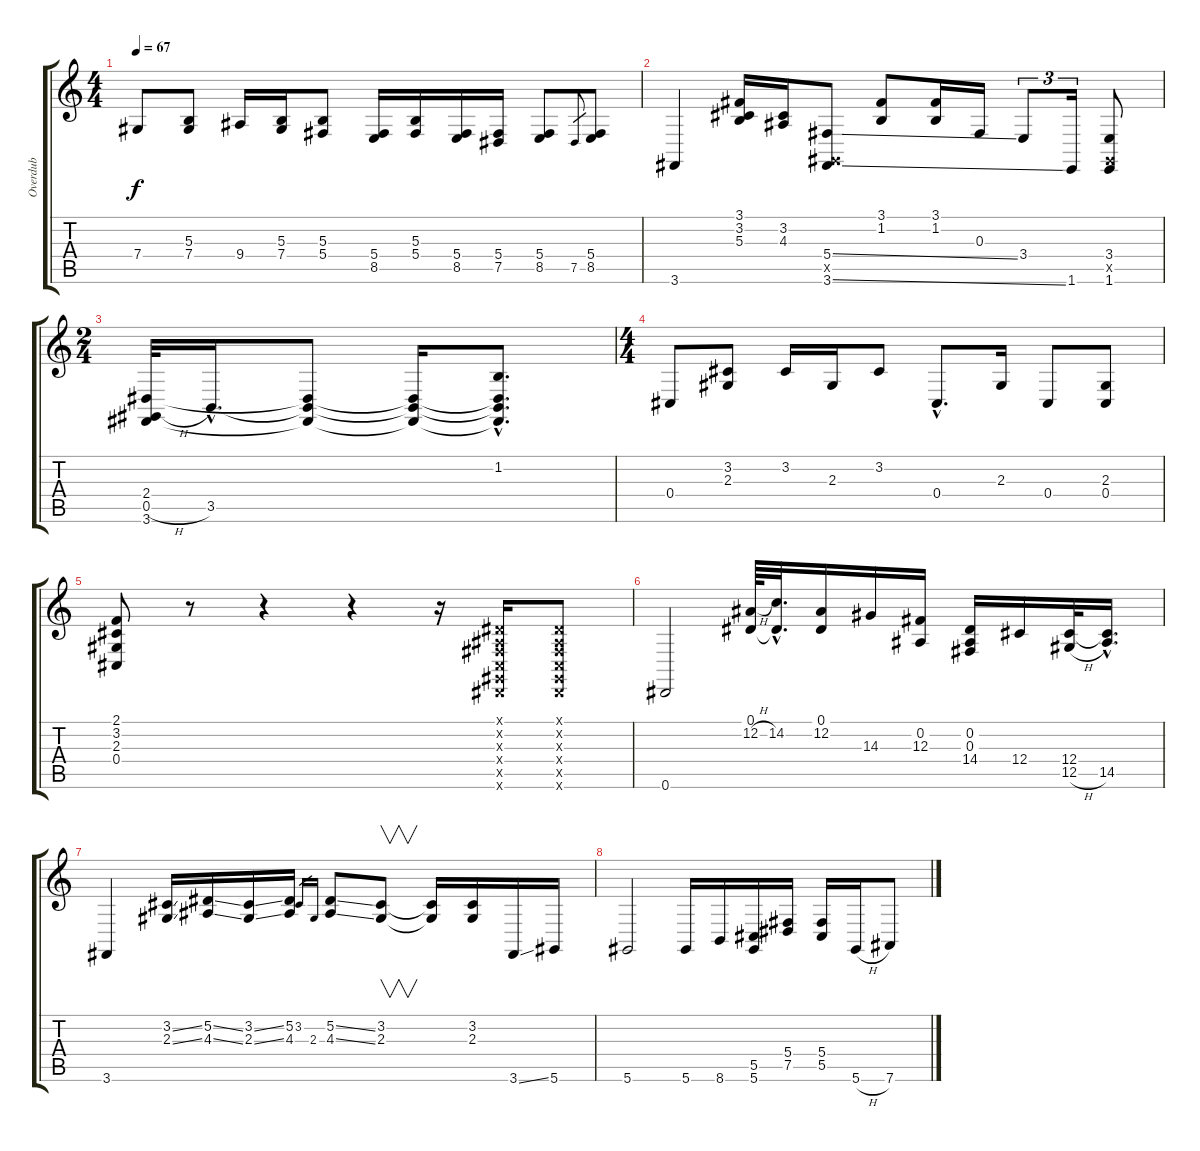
\track ("Overdub" "Overdub") {instrument pad5bowed}
\staff {score tabs}
\tuning (Eb4 Bb3 Gb3 Db3 Ab2 Eb2) {hide}
\ts (4 4)
\tempo 67
\clef g2
\ks c
7.4.8{dy f} (5.3 7.4).8 9.4.16 (5.3 7.4).16 (5.3 5.4).8 (5.4 8.5).16 (5.3 5.4).16 (5.4 8.5).16 (5.4 7.5).16 (5.4 8.5).8 7.5.8{gr} (5.4 8.5).8 |
3.6.4 (3.1 3.2 5.3).16 (3.2 4.3).16 (5.4{ss} 0.5{x} 3.6{ss}).8 (3.1 1.2).8 (3.1 1.2).16 0.3.16 3.4.8{tu (3 2)} 1.6.16{tu (3 2)} (3.4 0.5{x} 1.6).8 |
\ts (2 4)
(2.4 0.5{h} 3.6).32 3.5{hac}.16{d} (2.4{t} 3.5{t} 3.6{t}).8 (2.4{t} 3.5{t} 3.6{t}).16 (1.2{hac} 2.4{hac t} 3.5{hac t} 3.6{hac t}).8{d} |
\ts (4 4)
0.4.8 (3.2 2.3).8 3.2.16 2.3.16 3.2.8 0.4{hac}.8{d} 2.3.16 0.4.8 (2.3 0.4).8 |
(2.1 3.2 2.3 0.4).8 r.8 r.4 r.4 r.16 (0.1{x} 0.2{x} 0.3{x} 0.4{x} 0.5{x} 0.6{x}).16 (0.1{x} 0.2{x} 0.3{x} 0.4{x} 0.5{x} 0.6{x}).8 |
0.6.2 (0.1 12.2{h}).64 (0.1{hac t} 14.2{hac}).32{d} (0.1 12.2).16 14.3.16 (0.2 12.3).16 (0.2 0.3 14.4).16 12.4.16 (12.4 12.5{h}).32 (12.4{hac t} 14.5{hac}).16{d} |
3.6.4 (3.2{ss} 2.3{ss}).16 (5.2{ss} 4.3{ss}).16 (3.2{ss} 2.3{ss}).16 (5.2 4.3).16 3.2.16{gr} 2.3.16{gr} (5.2{ss} 4.3{ss}).8 (3.2 2.3).8{v} (3.2{t} 2.3{t}).16 (3.2 2.3).16 3.6{ss}.16 5.6.16 |
5.6.2 5.6.16 8.6.16 (5.5 5.6).16 (5.4 7.5).16 (5.4 5.5).16 5.6{h}.16 7.6{ss}.8
